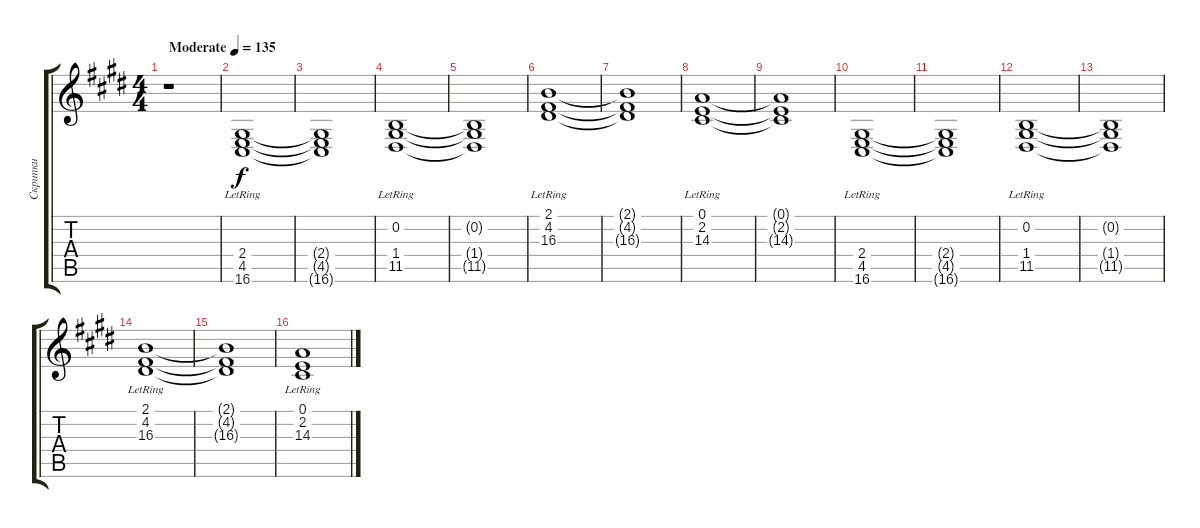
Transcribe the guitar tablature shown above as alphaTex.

\track ("Скрипки" "Скрипки") {instrument synthstrings2}
\staff {score tabs}
\tuning (E4 B3 G3 D3 A2 E2) {hide}
\ts (4 4)
\tempo (135 "Moderate")
\clef g2
\ks c#minor
r.1{dy f instrument synthstrings2} |
(2.4{lr} 4.5{lr} 16.6{lr}).1 |
(2.4{t} 4.5{t} 16.6{t}).1 |
(0.2{lr} 1.4{lr} 11.5{lr}).1 |
(0.2{t} 1.4{t} 11.5{t}).1 |
(2.1{lr} 4.2{lr} 16.3{lr}).1 |
(2.1{t} 4.2{t} 16.3{t}).1 |
(0.1{lr} 2.2{lr} 14.3{lr}).1 |
(0.1{t} 2.2{t} 14.3{t}).1 |
(2.4{lr} 4.5{lr} 16.6{lr}).1 |
(2.4{t} 4.5{t} 16.6{t}).1 |
(0.2{lr} 1.4{lr} 11.5{lr}).1 |
(0.2{t} 1.4{t} 11.5{t}).1 |
(2.1{lr} 4.2{lr} 16.3{lr}).1 |
(2.1{t} 4.2{t} 16.3{t}).1 |
(0.1{lr} 2.2{lr} 14.3{lr}).1
